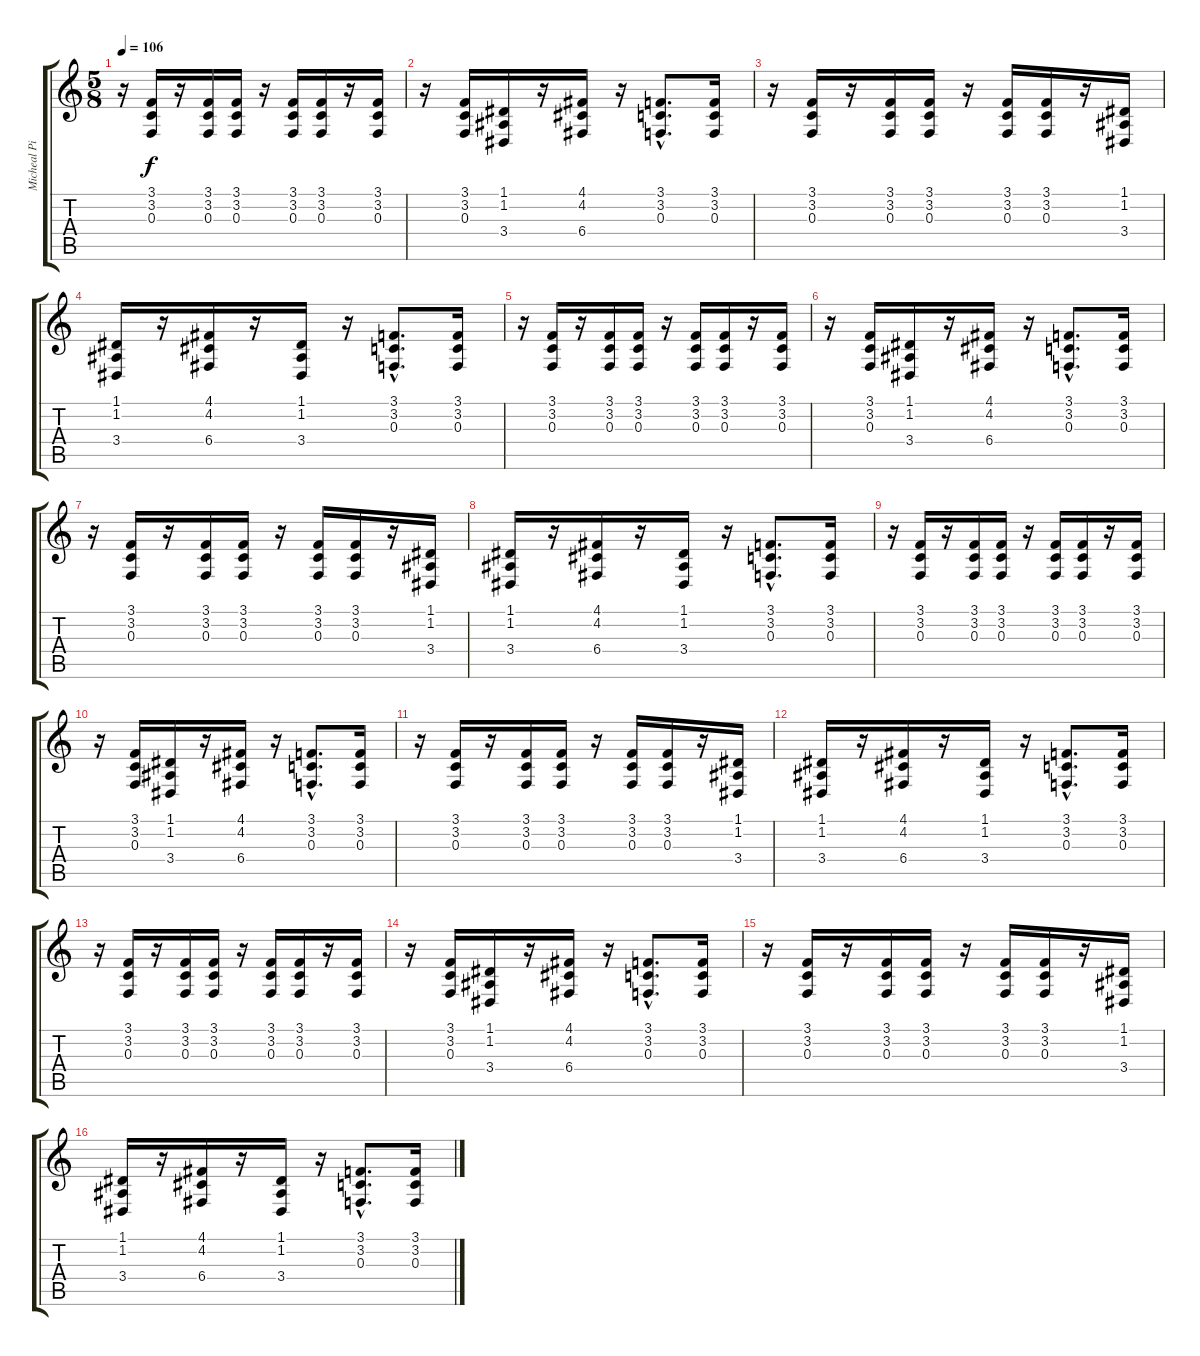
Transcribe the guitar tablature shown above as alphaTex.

\track ("Micheal Pinella" "Micheal Pi") {instrument drawbarorgan}
\staff {score tabs}
\tuning (D4 A3 F3 C3 G2 D2) {hide}
\ts (5 8)
\tempo 106
\clef g2
\ks c
r.16{dy f} (3.1 3.2 0.3).16 r.16 (3.1 3.2 0.3).16 (3.1 3.2 0.3).16 r.16 (3.1 3.2 0.3).16 (3.1 3.2 0.3).16 r.16 (3.1 3.2 0.3).16 |
r.16 (3.1 3.2 0.3).16 (1.1 1.2 3.4).16 r.16 (4.1 4.2 6.4).16 r.16 (3.1{hac} 3.2{hac} 0.3{hac}).8{d} (3.1 3.2 0.3).16 |
r.16 (3.1 3.2 0.3).16 r.16 (3.1 3.2 0.3).16 (3.1 3.2 0.3).16 r.16 (3.1 3.2 0.3).16 (3.1 3.2 0.3).16 r.16 (1.1 1.2 3.4).16 |
(1.1 1.2 3.4).16 r.16 (4.1 4.2 6.4).16 r.16 (1.1 1.2 3.4).16 r.16 (3.1{hac} 3.2{hac} 0.3{hac}).8{d} (3.1 3.2 0.3).16 |
r.16 (3.1 3.2 0.3).16 r.16 (3.1 3.2 0.3).16 (3.1 3.2 0.3).16 r.16 (3.1 3.2 0.3).16 (3.1 3.2 0.3).16 r.16 (3.1 3.2 0.3).16 |
r.16 (3.1 3.2 0.3).16 (1.1 1.2 3.4).16 r.16 (4.1 4.2 6.4).16 r.16 (3.1{hac} 3.2{hac} 0.3{hac}).8{d} (3.1 3.2 0.3).16 |
r.16 (3.1 3.2 0.3).16 r.16 (3.1 3.2 0.3).16 (3.1 3.2 0.3).16 r.16 (3.1 3.2 0.3).16 (3.1 3.2 0.3).16 r.16 (1.1 1.2 3.4).16 |
(1.1 1.2 3.4).16 r.16 (4.1 4.2 6.4).16 r.16 (1.1 1.2 3.4).16 r.16 (3.1{hac} 3.2{hac} 0.3{hac}).8{d} (3.1 3.2 0.3).16 |
r.16 (3.1 3.2 0.3).16 r.16 (3.1 3.2 0.3).16 (3.1 3.2 0.3).16 r.16 (3.1 3.2 0.3).16 (3.1 3.2 0.3).16 r.16 (3.1 3.2 0.3).16 |
r.16 (3.1 3.2 0.3).16 (1.1 1.2 3.4).16 r.16 (4.1 4.2 6.4).16 r.16 (3.1{hac} 3.2{hac} 0.3{hac}).8{d} (3.1 3.2 0.3).16 |
r.16 (3.1 3.2 0.3).16 r.16 (3.1 3.2 0.3).16 (3.1 3.2 0.3).16 r.16 (3.1 3.2 0.3).16 (3.1 3.2 0.3).16 r.16 (1.1 1.2 3.4).16 |
(1.1 1.2 3.4).16 r.16 (4.1 4.2 6.4).16 r.16 (1.1 1.2 3.4).16 r.16 (3.1{hac} 3.2{hac} 0.3{hac}).8{d} (3.1 3.2 0.3).16 |
r.16 (3.1 3.2 0.3).16 r.16 (3.1 3.2 0.3).16 (3.1 3.2 0.3).16 r.16 (3.1 3.2 0.3).16 (3.1 3.2 0.3).16 r.16 (3.1 3.2 0.3).16 |
r.16 (3.1 3.2 0.3).16 (1.1 1.2 3.4).16 r.16 (4.1 4.2 6.4).16 r.16 (3.1{hac} 3.2{hac} 0.3{hac}).8{d} (3.1 3.2 0.3).16 |
r.16 (3.1 3.2 0.3).16 r.16 (3.1 3.2 0.3).16 (3.1 3.2 0.3).16 r.16 (3.1 3.2 0.3).16 (3.1 3.2 0.3).16 r.16 (1.1 1.2 3.4).16 |
(1.1 1.2 3.4).16 r.16 (4.1 4.2 6.4).16 r.16 (1.1 1.2 3.4).16 r.16 (3.1{hac} 3.2{hac} 0.3{hac}).8{d} (3.1 3.2 0.3).16
